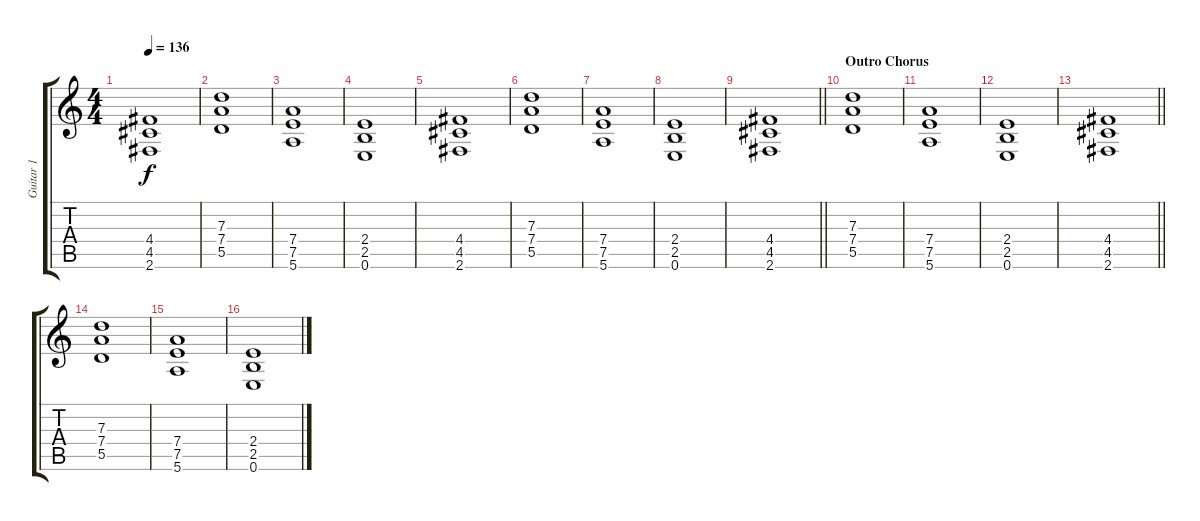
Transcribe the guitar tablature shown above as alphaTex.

\track ("Guitar 1" "Guitar 1") {instrument electricguitarclean}
\staff {score tabs}
\tuning (E4 B3 G3 D3 A2 E2) {hide}
\ts (4 4)
\tempo 136
\clef g2
\ks c
(4.4 4.5 2.6).1{dy f} |
(7.3 7.4 5.5).1{instrument distortionguitar} |
(7.4 7.5 5.6).1 |
(2.4 2.5 0.6).1 |
(4.4 4.5 2.6).1 |
(7.3 7.4 5.5).1{instrument distortionguitar} |
(7.4 7.5 5.6).1 |
(2.4 2.5 0.6).1 |
\barLineRight lightlight
(4.4 4.5 2.6).1 |
\section ("" "Outro Chorus")
(7.3 7.4 5.5).1{instrument distortionguitar} |
(7.4 7.5 5.6).1 |
(2.4 2.5 0.6).1 |
\barLineRight lightlight
(4.4 4.5 2.6).1 |
(7.3 7.4 5.5).1{instrument distortionguitar} |
(7.4 7.5 5.6).1 |
(2.4 2.5 0.6).1
